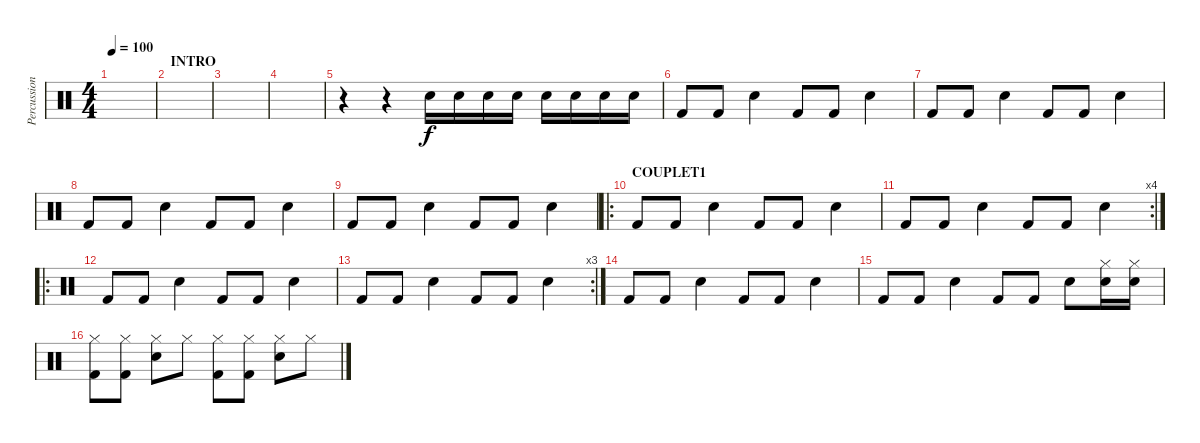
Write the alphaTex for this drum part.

\track ("Percussions" "Percussion") {instrument percussion}
\staff {score}
\articulation defaults
\ts (4 4)
\tempo 100
\clef neutral
\ks c
|
\section ("" "INTRO")
|
|
|
r.4 r.4 "Electric Snare (hit)".16 "Electric Snare (hit)".16 "Electric Snare (hit)".16 "Electric Snare (hit)".16 "Electric Snare (hit)".16 "Electric Snare (hit)".16 "Electric Snare (hit)".16 "Electric Snare (hit)".16 |
"Kick (hit) 2".8 "Kick (hit) 2".8 "Electric Snare (hit)".4 "Kick (hit) 2".8 "Kick (hit) 2".8 "Electric Snare (hit)".4 |
"Kick (hit) 2".8 "Kick (hit) 2".8 "Electric Snare (hit)".4 "Kick (hit) 2".8 "Kick (hit) 2".8 "Electric Snare (hit)".4 |
"Kick (hit) 2".8 "Kick (hit) 2".8 "Electric Snare (hit)".4 "Kick (hit) 2".8 "Kick (hit) 2".8 "Electric Snare (hit)".4 |
"Kick (hit) 2".8 "Kick (hit) 2".8 "Electric Snare (hit)".4 "Kick (hit) 2".8 "Kick (hit) 2".8 "Electric Snare (hit)".4 |
\ro
\section ("" "COUPLET1")
"Kick (hit) 2".8 "Kick (hit) 2".8 "Electric Snare (hit)".4 "Kick (hit) 2".8 "Kick (hit) 2".8 "Electric Snare (hit)".4 |
\rc 4 "Kick (hit) 2".8 "Kick (hit) 2".8 "Electric Snare (hit)".4 "Kick (hit) 2".8 "Kick (hit) 2".8 "Electric Snare (hit)".4
|
\ro "Kick (hit) 2".8 "Kick (hit) 2".8 "Electric Snare (hit)".4 "Kick (hit) 2".8 "Kick (hit) 2".8 "Electric Snare (hit)".4
|
\rc 3 "Kick (hit) 2".8 "Kick (hit) 2".8 "Electric Snare (hit)".4 "Kick (hit) 2".8 "Kick (hit) 2".8 "Electric Snare (hit)".4
|
"Kick (hit) 2".8 "Kick (hit) 2".8 "Electric Snare (hit)".4 "Kick (hit) 2".8 "Kick (hit) 2".8 "Electric Snare (hit)".4 |
"Kick (hit) 2".8 "Kick (hit) 2".8 "Electric Snare (hit)".4 "Kick (hit) 2".8 "Kick (hit) 2".8 "Electric Snare (hit)".8 ("Hi-Hat (closed)" "Electric Snare (hit)").16 ("Hi-Hat (closed)" "Electric Snare (hit)").16 |
("Hi-Hat (closed)" "Kick (hit) 2").8 ("Hi-Hat (closed)" "Kick (hit) 2").8 ("Hi-Hat (closed)" "Electric Snare (hit)").8 "Hi-Hat (closed)".8 ("Hi-Hat (closed)" "Kick (hit) 2").8 ("Hi-Hat (closed)" "Kick (hit) 2").8 ("Hi-Hat (closed)" "Electric Snare (hit)").8 "Hi-Hat (closed)".8
